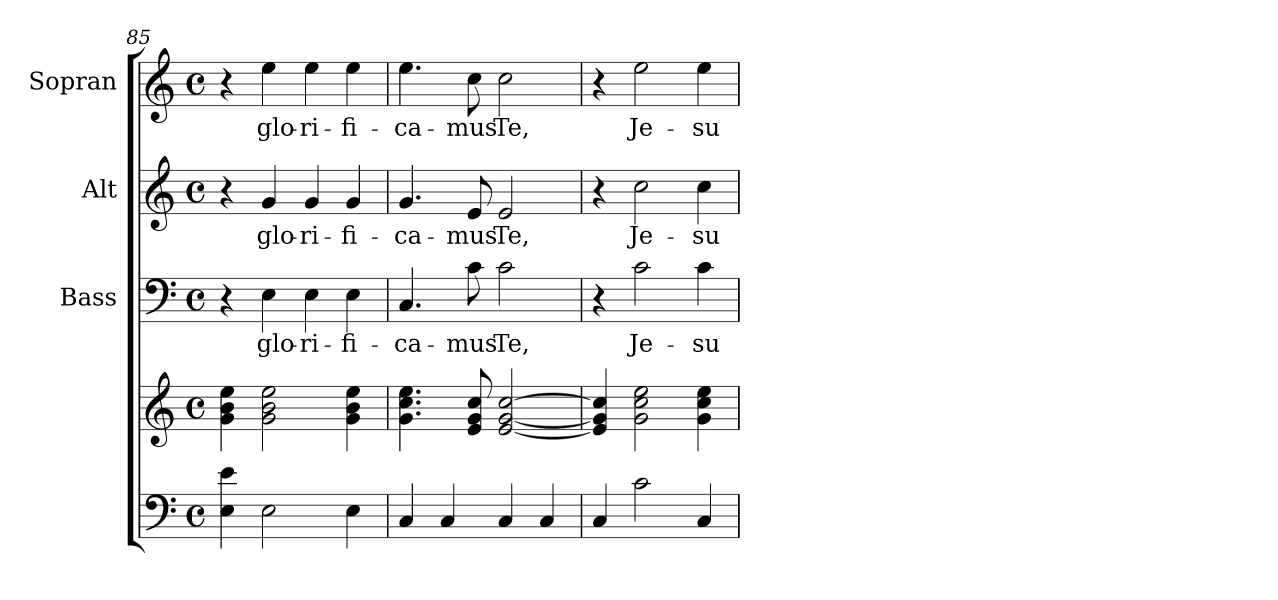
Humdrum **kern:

**kern	**kern	**kern	**text	**kern	**text	**kern	**text
*part4	*part4	*part3	*part3	*part2	*part2	*part1	*part1
*staff5	*staff4	*staff3	*staff3	*staff2	*staff2	*staff1	*staff1
*	*	*I"Bass	*	*I"Alt	*	*I"Sopran	*
*	*	*I'B.	*	*I'A.	*	*I'S.	*
*clefF4	*clefG2	*clefF4	*	*clefG2	*	*clefG2	*
*k[]	*k[]	*k[]	*	*k[]	*	*k[]	*
*C:	*C:	*C:	*	*C:	*	*C:	*
*M4/4	*M4/4	*M4/4	*	*M4/4	*	*M4/4	*
*met(c)	*met(c)	*met(c)	*	*met(c)	*	*met(c)	*
=85	=85	=85	=85	=85	=85	=85	=85
4E\ 4e\	4g\ 4b\ 4ee\	4r	.	4r	.	4r	.
!	!	!	!LO:LY:b	!	!LO:LY:b	!	!LO:LY:b
2E\	2g\ 2b\ 2ee\	4E\	glo-	4g/	glo-	4ee\	glo-
!	!	!	!LO:LY:b	!	!LO:LY:b	!	!LO:LY:b
.	.	4E\	-ri-	4g/	-ri-	4ee\	-ri-
!	!	!	!LO:LY:b	!	!LO:LY:b	!	!LO:LY:b
4E\	4g\ 4b\ 4ee\	4E\	-fi-	4g/	-fi-	4ee\	-fi-
=86	=86	=86	=86	=86	=86	=86	=86
!	!	!	!LO:LY:b	!	!LO:LY:b	!	!LO:LY:b
4C/	4.g\ 4.cc\ 4.ee\	4.C/	-ca-	4.g/	-ca-	4.ee\	-ca-
4C/	.	.	.	.	.	.	.
!	!	!	!LO:LY:b	!	!LO:LY:b	!	!LO:LY:b
.	8e/ 8g/ 8cc/	8c\	-mus	8e/	-mus	8cc\	-mus
!	!	!	!LO:LY:b	!	!LO:LY:b	!	!LO:LY:b
4C/	[2e/ [2g/ [2cc/	2c\	Te,	2e/	Te,	2cc\	Te,
4C/	.	.	.	.	.	.	.
=87	=87	=87	=87	=87	=87	=87	=87
4C/	4e/] 4g/] 4cc/]	4r	.	4r	.	4r	.
!	!	!	!LO:LY:b	!	!LO:LY:b	!	!LO:LY:b
2c\	2g\ 2cc\ 2ee\	2c\	Je-	2cc\	Je-	2ee\	Je-
!	!	!	!LO:LY:b	!	!LO:LY:b	!	!LO:LY:b
4C/	4g\ 4cc\ 4ee\	4c\	-su	4cc\	-su	4ee\	-su
=	=	=	=	=	=	=	=
*-	*-	*-	*-	*-	*-	*-	*-
